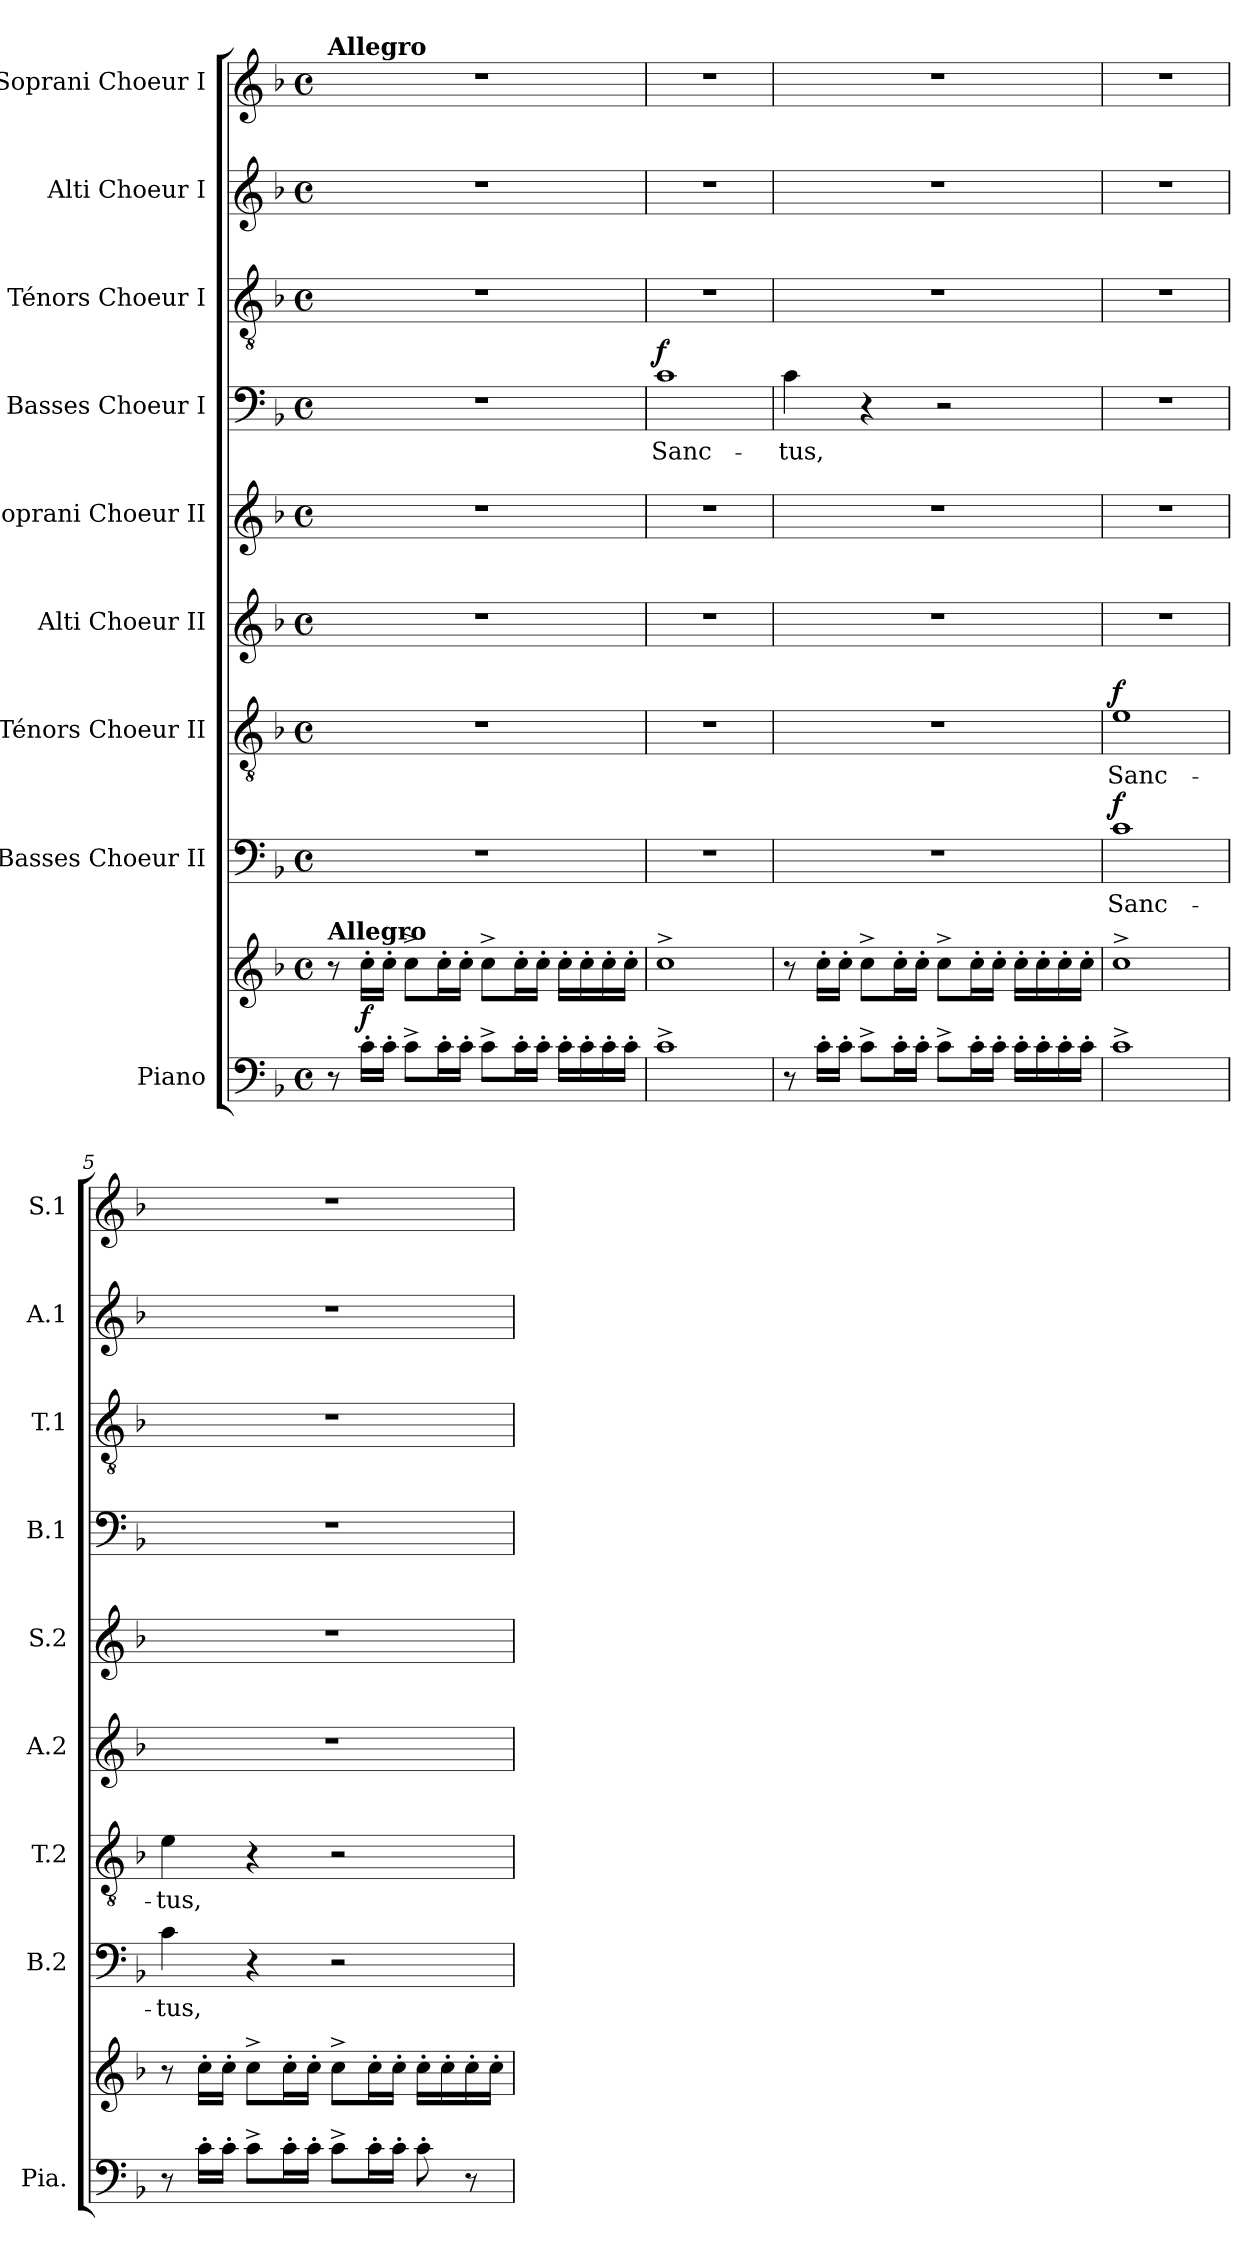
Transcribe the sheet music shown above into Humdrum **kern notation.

**kern	**kern	**dynam	**kern	**text	**dynam	**kern	**text	**dynam	**kern	**kern	**kern	**text	**dynam	**kern	**kern	**kern
*part9	*part9	*part9	*part8	*part8	*part8	*part7	*part7	*part7	*part6	*part5	*part4	*part4	*part4	*part3	*part2	*part1
*staff10	*staff9	*staff9/10	*staff8	*staff8	*staff8	*staff7	*staff7	*staff7	*staff6	*staff5	*staff4	*staff4	*staff4	*staff3	*staff2	*staff1
*I"Piano	*	*	*I"Basses Choeur II	*	*	*I"Ténors Choeur II	*	*	*I"Alti Choeur II	*I"Soprani Choeur II	*I"Basses Choeur I	*	*	*I"Ténors Choeur I	*I"Alti Choeur I	*I"Soprani Choeur I
*I'Pia.	*	*	*I'B.2	*	*	*I'T.2	*	*	*I'A.2	*I'S.2	*I'B.1	*	*	*I'T.1	*I'A.1	*I'S.1
*clefF4	*clefG2	*	*clefF4	*	*	*clefGv2	*	*	*clefG2	*clefG2	*clefF4	*	*	*clefGv2	*clefG2	*clefG2
*	*	*	*	*	*	*	*	*	*	*	*	*	*	*	*	*ITrd2c3
*k[b-]	*k[b-]	*	*k[b-]	*	*	*k[b-]	*	*	*k[b-]	*k[b-]	*k[b-]	*	*	*k[b-]	*k[b-]	*k[f#c#]
*M4/4	*M4/4	*	*M4/4	*	*	*M4/4	*	*	*M4/4	*M4/4	*M4/4	*	*	*M4/4	*M4/4	*M4/4
*met(c)	*met(c)	*	*met(c)	*	*	*met(c)	*	*	*met(c)	*met(c)	*met(c)	*	*	*met(c)	*met(c)	*met(c)
*MM188	*MM188	*	*MM188	*	*	*MM188	*	*	*MM188	*MM188	*MM188	*	*	*MM188	*MM188	*MM188
=1	=1	=1	=1	=1	=1	=1	=1	=1	=1	=1	=1	=1	=1	=1	=1	=1
!	!	!	!	!	!	!	!	!	!	!	!	!	!	!	!	!LO:TX:a:B:t=Allegro
!	!LO:TX:a:B:t=Allegro	!	!	!	!	!	!	!	!	!	!	!	!	!	!	!
8r	8r	.	1r	.	.	1r	.	.	1r	1r	1r	.	.	1r	1r	1r
!	!	!LO:DY:a=2	!	!	!	!	!	!	!	!	!	!	!	!	!	!
16c'\LL	16cc'\LL	f	.	.	.	.	.	.	.	.	.	.	.	.	.	.
16c'\JJ	16cc'\JJ	.	.	.	.	.	.	.	.	.	.	.	.	.	.	.
8c^\L	8cc^\L	.	.	.	.	.	.	.	.	.	.	.	.	.	.	.
16c'\L	16cc'\L	.	.	.	.	.	.	.	.	.	.	.	.	.	.	.
16c'\JJ	16cc'\JJ	.	.	.	.	.	.	.	.	.	.	.	.	.	.	.
8c^\L	8cc^\L	.	.	.	.	.	.	.	.	.	.	.	.	.	.	.
16c'\L	16cc'\L	.	.	.	.	.	.	.	.	.	.	.	.	.	.	.
16c'\JJ	16cc'\JJ	.	.	.	.	.	.	.	.	.	.	.	.	.	.	.
16c'\LL	16cc'\LL	.	.	.	.	.	.	.	.	.	.	.	.	.	.	.
16c'\	16cc'\	.	.	.	.	.	.	.	.	.	.	.	.	.	.	.
16c'\	16cc'\	.	.	.	.	.	.	.	.	.	.	.	.	.	.	.
16c'\JJ	16cc'\JJ	.	.	.	.	.	.	.	.	.	.	.	.	.	.	.
=2	=2	=2	=2	=2	=2	=2	=2	=2	=2	=2	=2	=2	=2	=2	=2	=2
!	!	!	!	!	!	!	!	!	!	!	!	!	!LO:DY:a	!	!	!
1c^	1cc^	.	1r	.	.	1r	.	.	1r	1r	1c	Sanc-	f	1r	1r	1r
=3	=3	=3	=3	=3	=3	=3	=3	=3	=3	=3	=3	=3	=3	=3	=3	=3
8r	8r	.	1r	.	.	1r	.	.	1r	1r	4c\	-tus,	.	1r	1r	1r
16c'\LL	16cc'\LL	.	.	.	.	.	.	.	.	.	.	.	.	.	.	.
16c'\JJ	16cc'\JJ	.	.	.	.	.	.	.	.	.	.	.	.	.	.	.
8c^\L	8cc^\L	.	.	.	.	.	.	.	.	.	4r	.	.	.	.	.
16c'\L	16cc'\L	.	.	.	.	.	.	.	.	.	.	.	.	.	.	.
16c'\JJ	16cc'\JJ	.	.	.	.	.	.	.	.	.	.	.	.	.	.	.
8c^\L	8cc^\L	.	.	.	.	.	.	.	.	.	2r	.	.	.	.	.
16c'\L	16cc'\L	.	.	.	.	.	.	.	.	.	.	.	.	.	.	.
16c'\JJ	16cc'\JJ	.	.	.	.	.	.	.	.	.	.	.	.	.	.	.
16c'\LL	16cc'\LL	.	.	.	.	.	.	.	.	.	.	.	.	.	.	.
16c'\	16cc'\	.	.	.	.	.	.	.	.	.	.	.	.	.	.	.
16c'\	16cc'\	.	.	.	.	.	.	.	.	.	.	.	.	.	.	.
16c'\JJ	16cc'\JJ	.	.	.	.	.	.	.	.	.	.	.	.	.	.	.
=4	=4	=4	=4	=4	=4	=4	=4	=4	=4	=4	=4	=4	=4	=4	=4	=4
!	!	!	!	!	!LO:DY:a	!	!	!LO:DY:a	!	!	!	!	!	!	!	!
1c^	1cc^	.	1c	Sanc-	f	1e	Sanc-	f	1r	1r	1r	.	.	1r	1r	1r
=5	=5	=5	=5	=5	=5	=5	=5	=5	=5	=5	=5	=5	=5	=5	=5	=5
8r	8r	.	4c\	-tus,	.	4e\	-tus,	.	1r	1r	1r	.	.	1r	1r	1r
16c'\LL	16cc'\LL	.	.	.	.	.	.	.	.	.	.	.	.	.	.	.
16c'\JJ	16cc'\JJ	.	.	.	.	.	.	.	.	.	.	.	.	.	.	.
8c^\L	8cc^\L	.	4r	.	.	4r	.	.	.	.	.	.	.	.	.	.
16c'\L	16cc'\L	.	.	.	.	.	.	.	.	.	.	.	.	.	.	.
16c'\JJ	16cc'\JJ	.	.	.	.	.	.	.	.	.	.	.	.	.	.	.
8c^\L	8cc^\L	.	2r	.	.	2r	.	.	.	.	.	.	.	.	.	.
16c'\L	16cc'\L	.	.	.	.	.	.	.	.	.	.	.	.	.	.	.
16c'\JJ	16cc'\JJ	.	.	.	.	.	.	.	.	.	.	.	.	.	.	.
8c'\	16cc'\LL	.	.	.	.	.	.	.	.	.	.	.	.	.	.	.
.	16cc'\	.	.	.	.	.	.	.	.	.	.	.	.	.	.	.
8r	16cc'\	.	.	.	.	.	.	.	.	.	.	.	.	.	.	.
.	16cc'\JJ	.	.	.	.	.	.	.	.	.	.	.	.	.	.	.
=	=	=	=	=	=	=	=	=	=	=	=	=	=	=	=	=
*-	*-	*-	*-	*-	*-	*-	*-	*-	*-	*-	*-	*-	*-	*-	*-	*-
